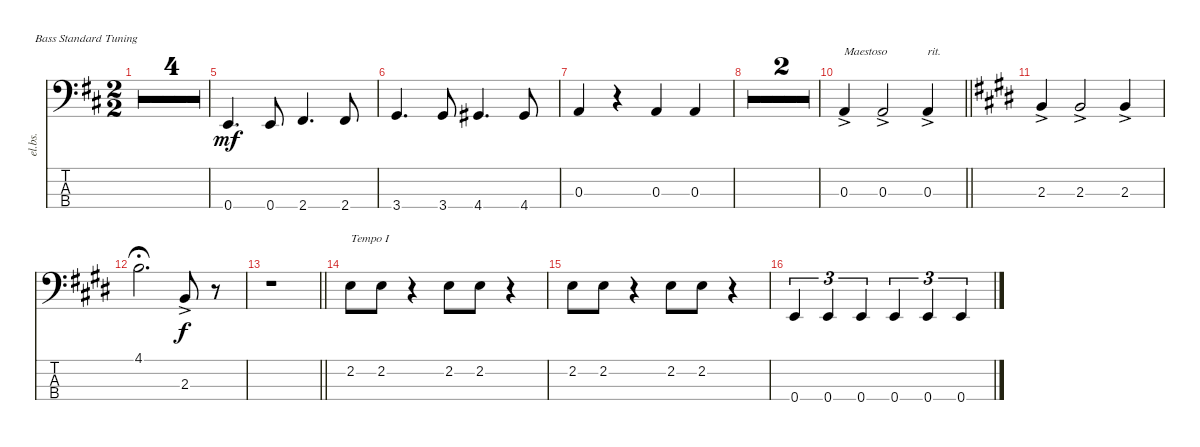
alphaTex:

\defaultSystemsLayout 4
\bracketExtendMode nobrackets
\track ("Electric Bass" "el.bs.") {defaultSystemsLayout 6 multiBarRest instrument electricbassfinger}
\staff {score tabs}
\tuning (G2 D2 A1 E1)
\ts (2 2)
\tempo 144
\clef f4
\ks d
|
|
r.1{beam Down} |
r.1{beam Down} |
0.4{acc forcenatural}.4{d dy mf beam Up} 0.4{acc forcenatural}.8{beam Up} 2.4{acc #}.4{d beam Up} 2.4{acc #}.8{beam Up} |
3.4{acc forcenatural}.4{d beam Up} 3.4{acc forcenatural}.8{beam Up} 4.4{acc #}.4{d beam Up} 4.4{acc #}.8{beam Up} |
0.3{acc forcenatural}.4{beam Up} r.4{beam Down} 0.3{acc forcenatural}.4{beam Up} 0.3{acc forcenatural}.4{beam Up} |
r.1{beam Down} |
r.1{beam Down} |
\barLineRight lightlight
0.3{ac acc forcenatural}.4{txt "Maestoso" beam Up} 0.3{ac acc forcenatural}.2{beam Up} 0.3{ac acc forcenatural}.4{txt "rit." beam Up} |
\ks e
2.3{ac acc forcenatural}.4{beam Up} 2.3{ac acc forcenatural}.2{beam Up} 2.3{ac acc forcenatural}.4{beam Up} |
4.1{acc forcenatural}.2{d fermata (medium 0.5) beam Down} 2.3{ac acc forcenatural}.8{dy f beam Up} r.8{beam Down} |
\barLineRight lightlight
r.1{beam Down} |
2.2{acc forcenatural}.8{txt "Tempo I" beam Down} 2.2{acc forcenatural}.8{beam Down} r.4{beam Down} 2.2{acc forcenatural}.8{beam Down} 2.2{acc forcenatural}.8{beam Down} r.4{beam Down} |
2.2{acc forcenatural}.8{beam Down} 2.2{acc forcenatural}.8{beam Down} r.4{beam Down} 2.2{acc forcenatural}.8{beam Down} 2.2{acc forcenatural}.8{beam Down} r.4{beam Down} |
0.4{acc forcenatural}.4{tu (3 2) beam Up} 0.4{acc forcenatural}.4{tu (3 2) beam Up} 0.4{acc forcenatural}.4{tu (3 2) beam Up} 0.4{acc forcenatural}.4{tu (3 2) beam Up} 0.4{acc forcenatural}.4{tu (3 2) beam Up} 0.4{acc forcenatural}.4{tu (3 2) beam Up}
